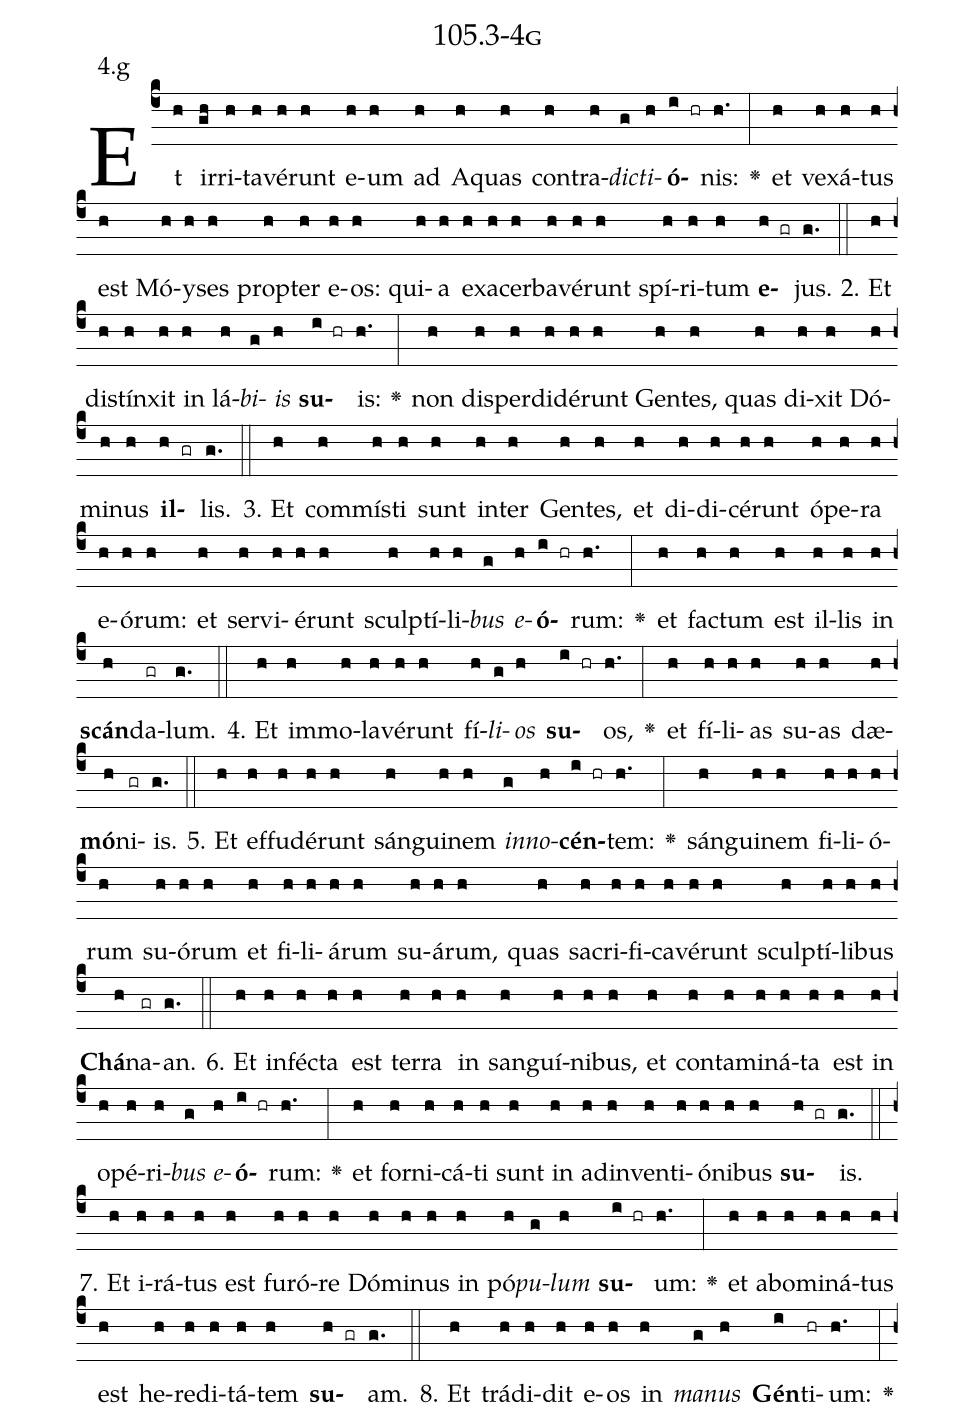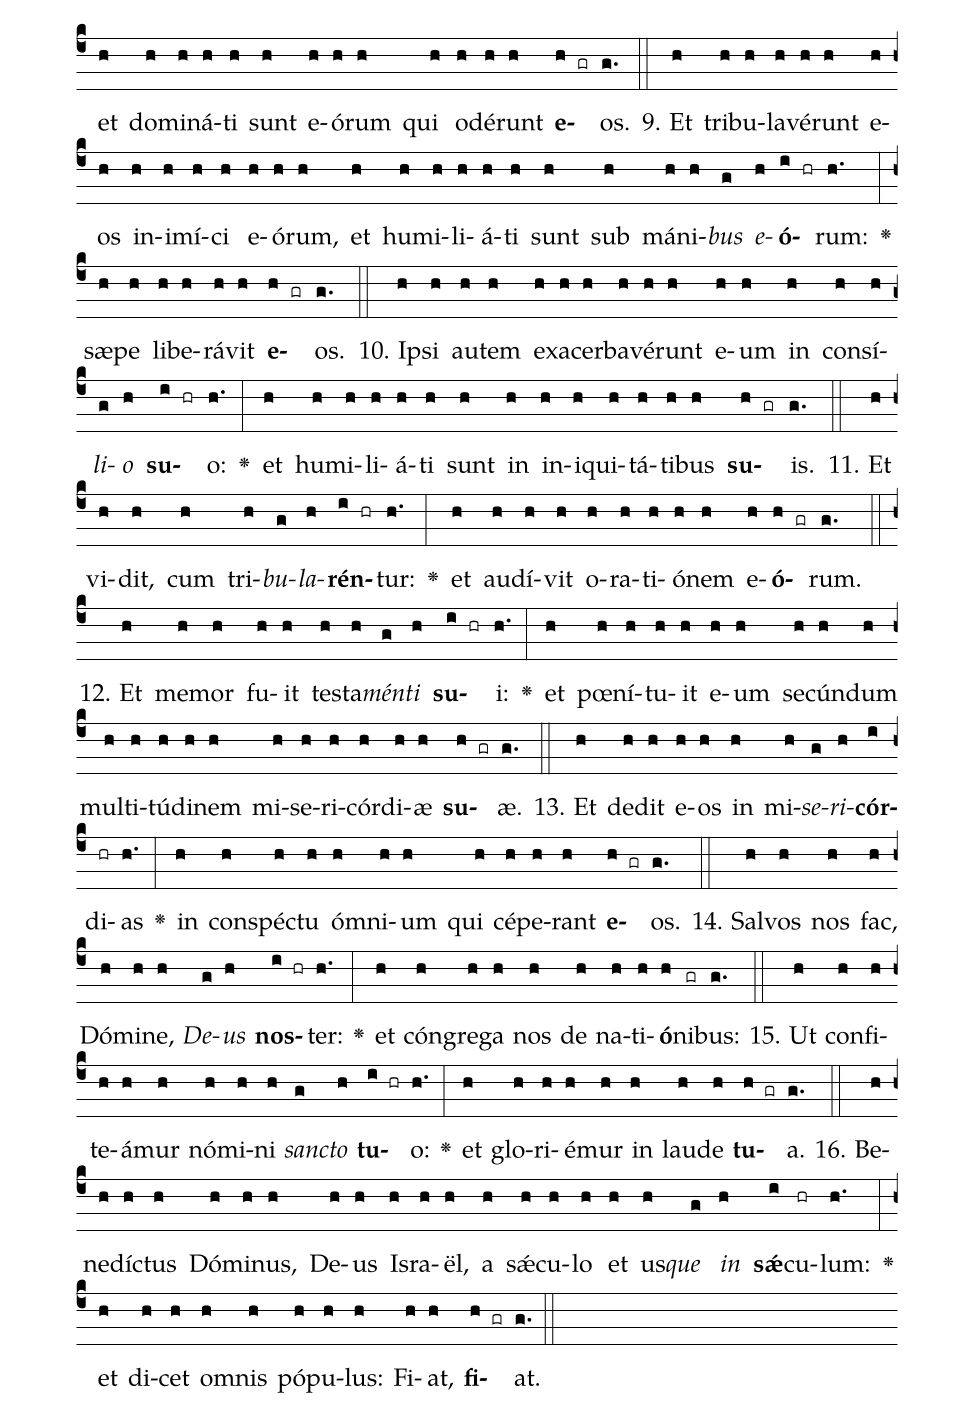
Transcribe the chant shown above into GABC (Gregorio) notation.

name: 105.3-4g;
annotation: 4.g;
%%
(c4)Et(h) ir(gh)ri(h)ta(h)vé(h)runt(h) e(h)um(h) ad(h) A(h)quas(h) con(h)tra(h)<i>dic</i>(g)<i>ti</i>(h)<b>ó</b>(i hr)nis:(h.) <v>\greheightstar</v>(:) et(h) ve(h)xá(h)tus(h) est(h) Mó(h)y(h)ses(h) prop(h)ter(h) e(h)os:(h) qui(h)a(h) ex(h)a(h)cer(h)ba(h)vé(h)runt(h) spí(h)ri(h)tum(h) <b>e</b>(h gr)jus.(g.) (::)
2. Et(h) di(h)stín(h)xit(h) in(h) lá(h)<i>bi</i>(g)<i>is</i>(h) <b>su</b>(i hr)is:(h.) <v>\greheightstar</v>(:) non(h) dis(h)per(h)di(h)dé(h)runt(h) Gen(h)tes,(h) quas(h) di(h)xit(h) Dó(h)mi(h)nus(h) <b>il</b>(h gr)lis.(g.) (::)
3. Et(h) com(h)mís(h)ti(h) sunt(h) in(h)ter(h) Gen(h)tes,(h) et(h) di(h)di(h)cé(h)runt(h) ó(h)pe(h)ra(h) e(h)ó(h)rum:(h) et(h) ser(h)vi(h)é(h)runt(h) sculp(h)tí(h)li(h)<i>bus</i>(g) <i>e</i>(h)<b>ó</b>(i hr)rum:(h.) <v>\greheightstar</v>(:) et(h) fac(h)tum(h) est(h) il(h)lis(h) in(h) <b>scán</b>(h)da(gr)lum.(g.) (::)
4. Et(h) im(h)mo(h)la(h)vé(h)runt(h) fí(h)<i>li</i>(g)<i>os</i>(h) <b>su</b>(i hr)os,(h.) <v>\greheightstar</v>(:) et(h) fí(h)li(h)as(h) su(h)as(h) dæ(h)<b>mó</b>(h)ni(gr)is.(g.) (::)
5. Et(h) ef(h)fu(h)dé(h)runt(h) sán(h)gui(h)nem(h) <i>in</i>(g)<i>no</i>(h)<b>cén</b>(i hr)tem:(h.) <v>\greheightstar</v>(:) sán(h)gui(h)nem(h) fi(h)li(h)ó(h)rum(h) su(h)ó(h)rum(h) et(h) fi(h)li(h)á(h)rum(h) su(h)á(h)rum,(h) quas(h) sa(h)cri(h)fi(h)ca(h)vé(h)runt(h) sculp(h)tí(h)li(h)bus(h) <b>Chá</b>(h)na(gr)an.(g.) (::)
6. Et(h) in(h)féc(h)ta(h) est(h) ter(h)ra(h) in(h) san(h)guí(h)ni(h)bus,(h) et(h) con(h)ta(h)mi(h)ná(h)ta(h) est(h) in(h) o(h)pé(h)ri(h)<i>bus</i>(g) <i>e</i>(h)<b>ó</b>(i hr)rum:(h.) <v>\greheightstar</v>(:) et(h) for(h)ni(h)cá(h)ti(h) sunt(h) in(h) ad(h)in(h)ven(h)ti(h)ó(h)ni(h)bus(h) <b>su</b>(h gr)is.(g.) (::)
7. Et(h) i(h)rá(h)tus(h) est(h) fu(h)ró(h)re(h) Dó(h)mi(h)nus(h) in(h) pó(h)<i>pu</i>(g)<i>lum</i>(h) <b>su</b>(i hr)um:(h.) <v>\greheightstar</v>(:) et(h) ab(h)o(h)mi(h)ná(h)tus(h) est(h) he(h)re(h)di(h)tá(h)tem(h) <b>su</b>(h gr)am.(g.) (::)
8. Et(h) trá(h)di(h)dit(h) e(h)os(h) in(h) <i>ma</i>(g)<i>nus</i>(h) <b>Gén</b>(i)ti(hr)um:(h.) <v>\greheightstar</v>(:) et(h) do(h)mi(h)ná(h)ti(h) sunt(h) e(h)ó(h)rum(h) qui(h) o(h)dé(h)runt(h) <b>e</b>(h gr)os.(g.) (::)
9. Et(h) tri(h)bu(h)la(h)vé(h)runt(h) e(h)os(h) in(h)i(h)mí(h)ci(h) e(h)ó(h)rum,(h) et(h) hu(h)mi(h)li(h)á(h)ti(h) sunt(h) sub(h) má(h)ni(h)<i>bus</i>(g) <i>e</i>(h)<b>ó</b>(i hr)rum:(h.) <v>\greheightstar</v>(:) sæ(h)pe(h) li(h)be(h)rá(h)vit(h) <b>e</b>(h gr)os.(g.) (::)
10. Ip(h)si(h) au(h)tem(h) ex(h)a(h)cer(h)ba(h)vé(h)runt(h) e(h)um(h) in(h) con(h)sí(h)<i>li</i>(g)<i>o</i>(h) <b>su</b>(i hr)o:(h.) <v>\greheightstar</v>(:) et(h) hu(h)mi(h)li(h)á(h)ti(h) sunt(h) in(h) in(h)i(h)qui(h)tá(h)ti(h)bus(h) <b>su</b>(h gr)is.(g.) (::)
11. Et(h) vi(h)dit,(h) cum(h) tri(h)<i>bu</i>(g)<i>la</i>(h)<b>rén</b>(i hr)tur:(h.) <v>\greheightstar</v>(:) et(h) au(h)dí(h)vit(h) o(h)ra(h)ti(h)ó(h)nem(h) e(h)<b>ó</b>(h gr)rum.(g.) (::)
12. Et(h) me(h)mor(h) fu(h)it(h) tes(h)ta(h)<i>mén</i>(g)<i>ti</i>(h) <b>su</b>(i hr)i:(h.) <v>\greheightstar</v>(:) et(h) pœ(h)ní(h)tu(h)it(h) e(h)um(h) se(h)cún(h)dum(h) mul(h)ti(h)tú(h)di(h)nem(h) mi(h)se(h)ri(h)cór(h)di(h)æ(h) <b>su</b>(h gr)æ.(g.) (::)
13. Et(h) de(h)dit(h) e(h)os(h) in(h) mi(h)<i>se</i>(g)<i>ri</i>(h)<b>cór</b>(i)di(hr)as(h.) <v>\greheightstar</v>(:) in(h) con(h)spéc(h)tu(h) óm(h)ni(h)um(h) qui(h) cé(h)pe(h)rant(h) <b>e</b>(h gr)os.(g.) (::)
14. Sal(h)vos(h) nos(h) fac,(h) Dó(h)mi(h)ne,(h) <i>De</i>(g)<i>us</i>(h) <b>nos</b>(i hr)ter:(h.) <v>\greheightstar</v>(:) et(h) cón(h)gre(h)ga(h) nos(h) de(h) na(h)ti(h)<b>ó</b>(h)ni(gr)bus:(g.) (::)
15. Ut(h) con(h)fi(h)te(h)á(h)mur(h) nó(h)mi(h)ni(h) <i>sanc</i>(g)<i>to</i>(h) <b>tu</b>(i hr)o:(h.) <v>\greheightstar</v>(:) et(h) glo(h)ri(h)é(h)mur(h) in(h) lau(h)de(h) <b>tu</b>(h gr)a.(g.) (::)
16. Be(h)ne(h)díc(h)tus(h) Dó(h)mi(h)nus,(h) De(h)us(h) Is(h)ra(h)ël,(h) a(h) sǽ(h)cu(h)lo(h) et(h) us(h)<i>que</i>(g) <i>in</i>(h) <b>sǽ</b>(i)cu(hr)lum:(h.) <v>\greheightstar</v>(:) et(h) di(h)cet(h) om(h)nis(h) pó(h)pu(h)lus:(h) Fi(h)at,(h) <b>fi</b>(h gr)at.(g.) (::)
